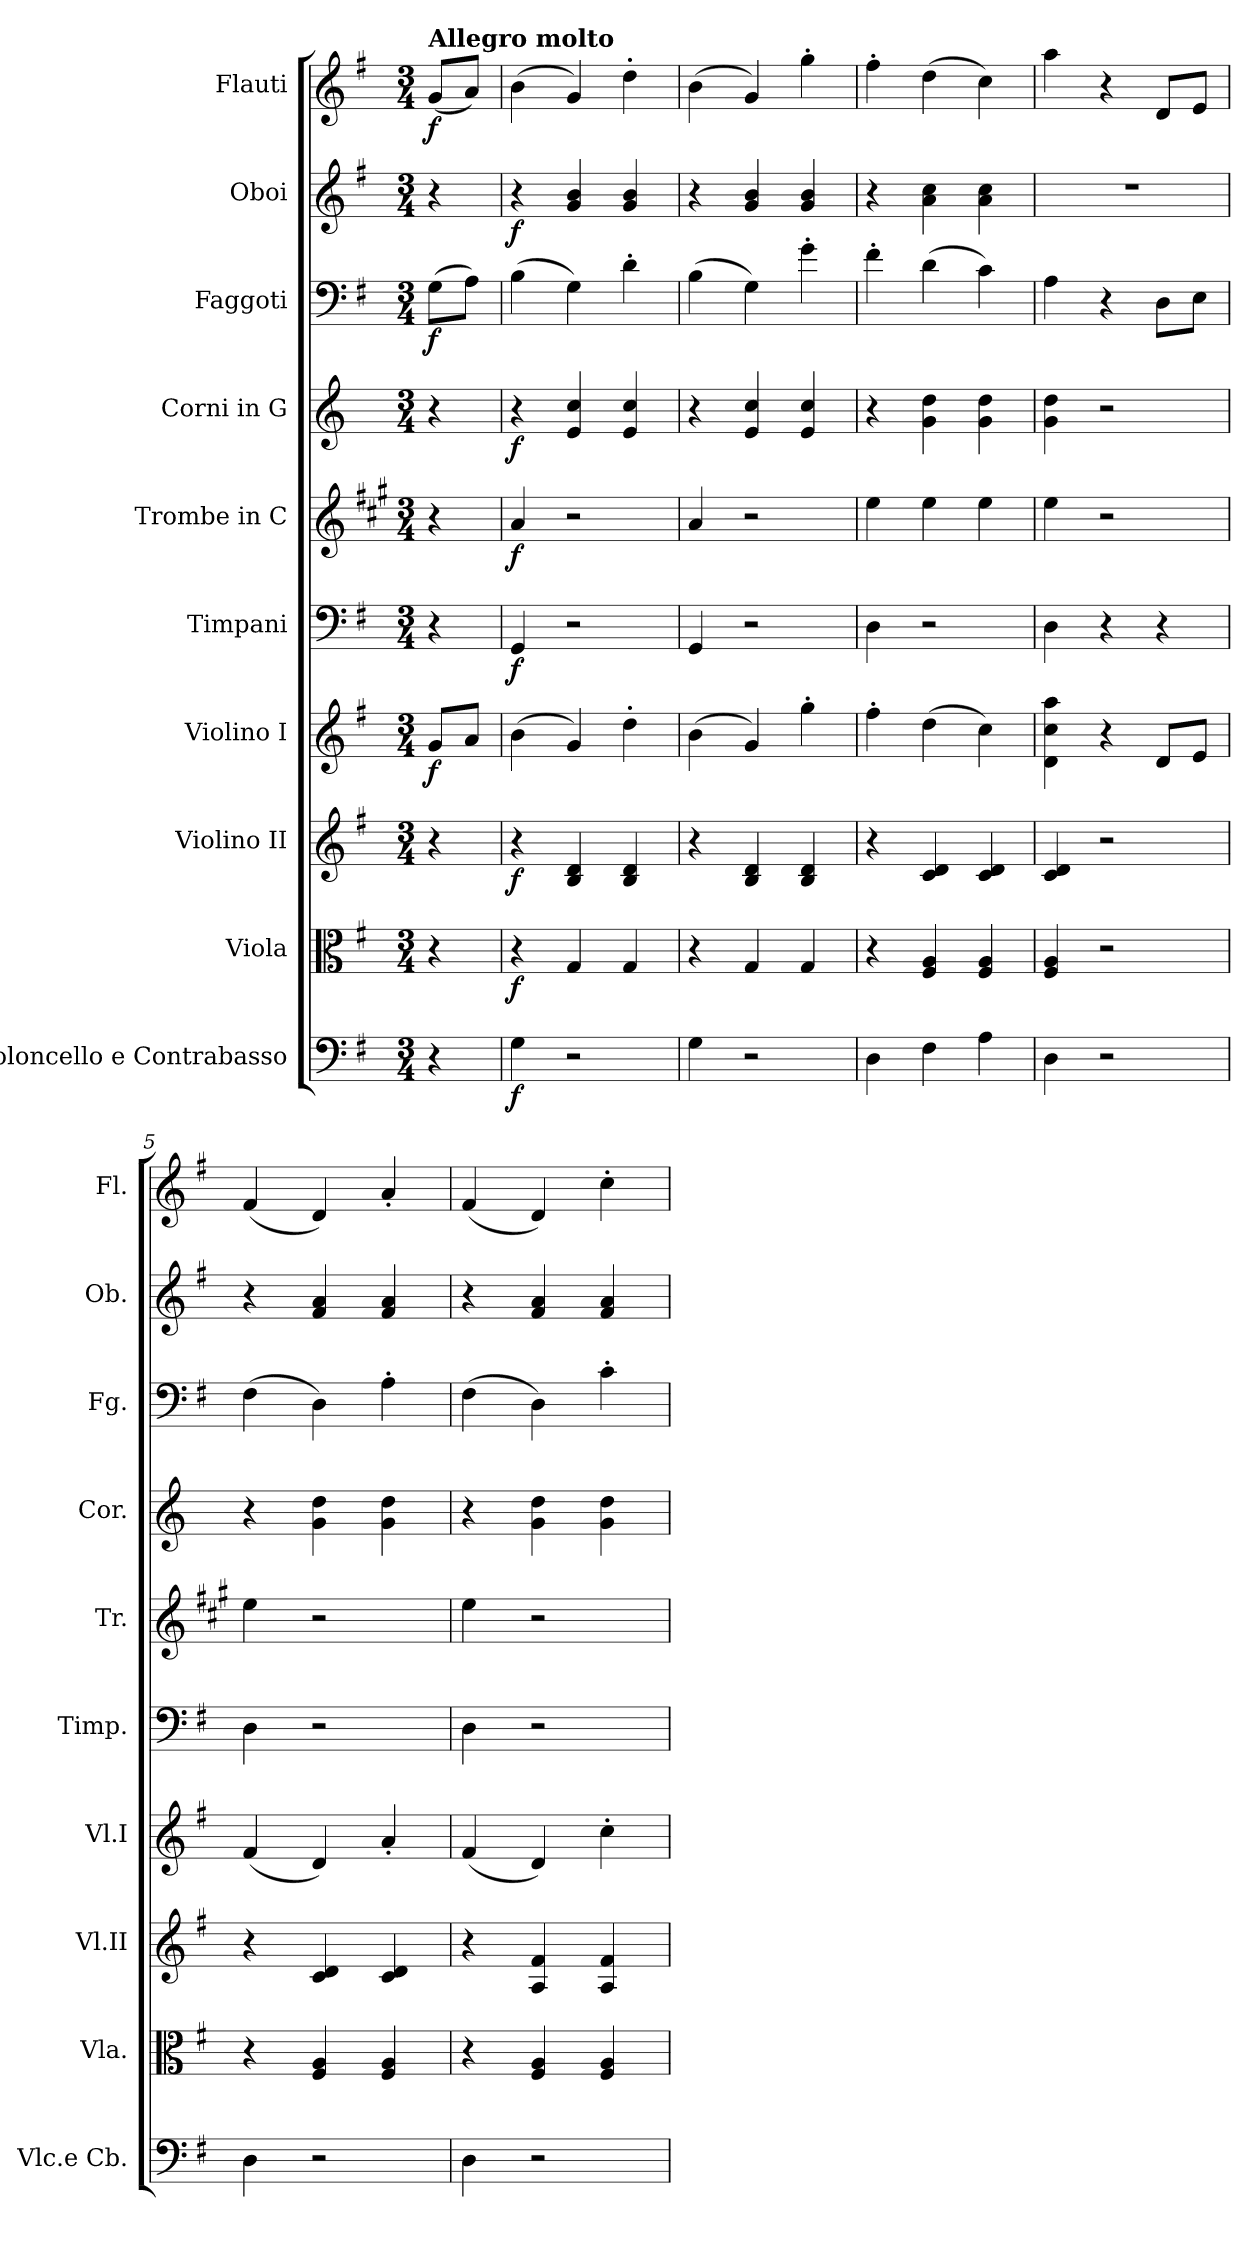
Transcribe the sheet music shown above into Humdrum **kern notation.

**kern	**dynam	**kern	**dynam	**kern	**dynam	**kern	**dynam	**kern	**dynam	**kern	**dynam	**kern	**dynam	**kern	**dynam	**kern	**dynam	**kern	**dynam
*part10	*part10	*part9	*part9	*part8	*part8	*part7	*part7	*part6	*part6	*part5	*part5	*part4	*part4	*part3	*part3	*part2	*part2	*part1	*part1
*staff10	*staff10	*staff9	*staff9	*staff8	*staff8	*staff7	*staff7	*staff6	*staff6	*staff5	*staff5	*staff4	*staff4	*staff3	*staff3	*staff2	*staff2	*staff1	*staff1
*I"Violoncello e Contrabasso	*	*I"Viola	*	*I"Violino II	*	*I"Violino I	*	*I"Timpani	*	*I"Trombe in C	*	*I"Corni in G	*	*I"Faggoti	*	*I"Oboi	*	*I"Flauti	*
*I'Vlc.e  Cb.	*	*I'Vla.	*	*I'Vl.II	*	*I'Vl.I	*	*I'Timp.	*	*I'Tr.	*	*I'Cor.	*	*I'Fg.	*	*I'Ob.	*	*I'Fl.	*
*clefF4	*	*clefC3	*	*clefG2	*	*clefG2	*	*clefF4	*	*clefG2	*	*clefG2	*	*clefF4	*	*clefG2	*	*clefG2	*
*	*	*	*	*	*	*	*	*	*	*ITrd1c2	*	*ITrd3c5	*	*	*	*	*	*	*
*k[f#]	*	*k[f#]	*	*k[f#]	*	*k[f#]	*	*k[f#]	*	*k[f#]	*	*k[f#]	*	*k[f#]	*	*k[f#]	*	*k[f#]	*
*M3/4	*	*M3/4	*	*M3/4	*	*M3/4	*	*M3/4	*	*M3/4	*	*M3/4	*	*M3/4	*	*M3/4	*	*M3/4	*
=	=	=	=	=	=	=	=	=	=	=	=	=	=	=	=	=	=	=	=
!	!	!	!	!	!	!	!	!	!	!	!	!	!	!	!	!	!	!LO:TX:a:B:t=Allegro molto	!
!	!	!	!	!	!	!	!LO:DY:b	!	!	!	!	!	!	!	!LO:DY:b	!	!	!	!LO:DY:b
4r	.	4r	.	4r	.	8g/L	f	4r	.	4r	.	4r	.	(8G\L	f	4r	.	(8g/L	f
.	.	.	.	.	.	8a/J	.	.	.	.	.	.	.	8A\J)	.	.	.	8a/J)	.
=1	=1	=1	=1	=1	=1	=1	=1	=1	=1	=1	=1	=1	=1	=1	=1	=1	=1	=1	=1
!	!LO:DY:b	!	!LO:DY:b	!	!LO:DY:b	!	!	!	!LO:DY:b	!	!LO:DY:b	!	!LO:DY:b	!	!	!	!LO:DY:b	!	!
4G\	f	4r	f	4r	f	(4b\	.	4GG/	f	4g/	f	4r	f	(4B\	.	4r	f	(4b\	.
2r	.	4G/	.	4B/ 4d/	.	4g/)	.	2r	.	2r	.	4B/ 4g/	.	4G\)	.	4g/ 4b/	.	4g/)	.
.	.	4G/	.	4B/ 4d/	.	4dd'\	.	.	.	.	.	4B/ 4g/	.	4d'\	.	4g/ 4b/	.	4dd'\	.
=2	=2	=2	=2	=2	=2	=2	=2	=2	=2	=2	=2	=2	=2	=2	=2	=2	=2	=2	=2
4G\	.	4r	.	4r	.	(4b\	.	4GG/	.	4g/	.	4r	.	(4B\	.	4r	.	(4b\	.
2r	.	4G/	.	4B/ 4d/	.	4g/)	.	2r	.	2r	.	4B/ 4g/	.	4G\)	.	4g/ 4b/	.	4g/)	.
.	.	4G/	.	4B/ 4d/	.	4gg'\	.	.	.	.	.	4B/ 4g/	.	4g'\	.	4g/ 4b/	.	4gg'\	.
=3	=3	=3	=3	=3	=3	=3	=3	=3	=3	=3	=3	=3	=3	=3	=3	=3	=3	=3	=3
4D\	.	4r	.	4r	.	4ff#'\	.	4D\	.	4dd\	.	4r	.	4f#'\	.	4r	.	4ff#'\	.
4F#\	.	4F#/ 4A/	.	4c/ 4d/	.	(4dd\	.	2r	.	4dd\	.	4d\ 4a\	.	(4d\	.	4a\ 4cc\	.	(4dd\	.
4A\	.	4F#/ 4A/	.	4c/ 4d/	.	4cc\)	.	.	.	4dd\	.	4d\ 4a\	.	4c\)	.	4a\ 4cc\	.	4cc\)	.
=4	=4	=4	=4	=4	=4	=4	=4	=4	=4	=4	=4	=4	=4	=4	=4	=4	=4	=4	=4
4D\	.	4F#/ 4A/	.	4c/ 4d/	.	4d\ 4cc\ 4aa\	.	4D\	.	4dd\	.	4d\ 4a\	.	4A\	.	2.r	.	4aa\	.
2r	.	2r	.	2r	.	4r	.	4r	.	2r	.	2r	.	4r	.	.	.	4r	.
.	.	.	.	.	.	8d/L	.	4r	.	.	.	.	.	8D\L	.	.	.	8d/L	.
.	.	.	.	.	.	8e/J	.	.	.	.	.	.	.	8E\J	.	.	.	8e/J	.
=5	=5	=5	=5	=5	=5	=5	=5	=5	=5	=5	=5	=5	=5	=5	=5	=5	=5	=5	=5
4D\	.	4r	.	4r	.	(4f#/	.	4D\	.	4dd\	.	4r	.	(4F#\	.	4r	.	(4f#/	.
2r	.	4F#/ 4A/	.	4c/ 4d/	.	4d/)	.	2r	.	2r	.	4d\ 4a\	.	4D\)	.	4f#/ 4a/	.	4d/)	.
.	.	4F#/ 4A/	.	4c/ 4d/	.	4a'/	.	.	.	.	.	4d\ 4a\	.	4A'\	.	4f#/ 4a/	.	4a'/	.
=6	=6	=6	=6	=6	=6	=6	=6	=6	=6	=6	=6	=6	=6	=6	=6	=6	=6	=6	=6
4D\	.	4r	.	4r	.	(4f#/	.	4D\	.	4dd\	.	4r	.	(4F#\	.	4r	.	(4f#/	.
2r	.	4F#/ 4A/	.	4A/ 4f#/	.	4d/)	.	2r	.	2r	.	4d\ 4a\	.	4D\)	.	4f#/ 4a/	.	4d/)	.
.	.	4F#/ 4A/	.	4A/ 4f#/	.	4cc'\	.	.	.	.	.	4d\ 4a\	.	4c'\	.	4f#/ 4a/	.	4cc'\	.
=	=	=	=	=	=	=	=	=	=	=	=	=	=	=	=	=	=	=	=
*-	*-	*-	*-	*-	*-	*-	*-	*-	*-	*-	*-	*-	*-	*-	*-	*-	*-	*-	*-
